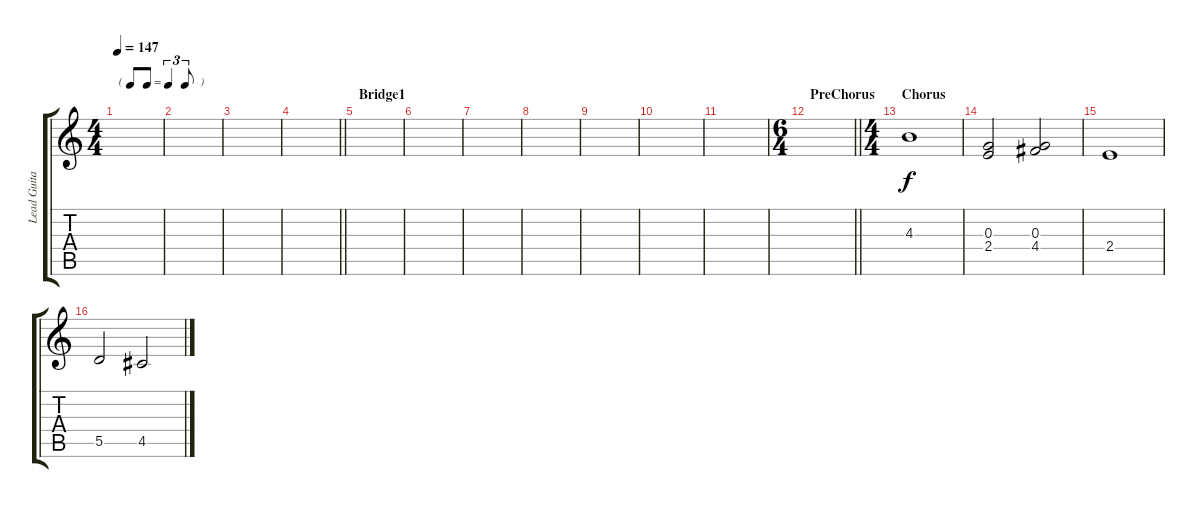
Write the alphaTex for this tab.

\track ("Lead Guitar I" "Lead Guita") {instrument distortionguitar}
\staff {score tabs}
\tuning (E4 B3 G3 D3 A2 D2) {hide}
\ts (4 4)
\tf triplet8th
\tempo 147
\clef g2
\ks c
|
|
|
\barLineRight lightlight
|
\section ("" "Bridge1")
|
|
|
|
|
|
|
\ts (6 4)
\section ("" "PreChorus")
\barLineRight lightlight
|
\ts (4 4)
\section ("" "Chorus")
4.3.1{dy f volume 10} |
(0.3 2.4).2 (0.3 4.4).2 |
2.4.1 |
5.5.2 4.5.2
